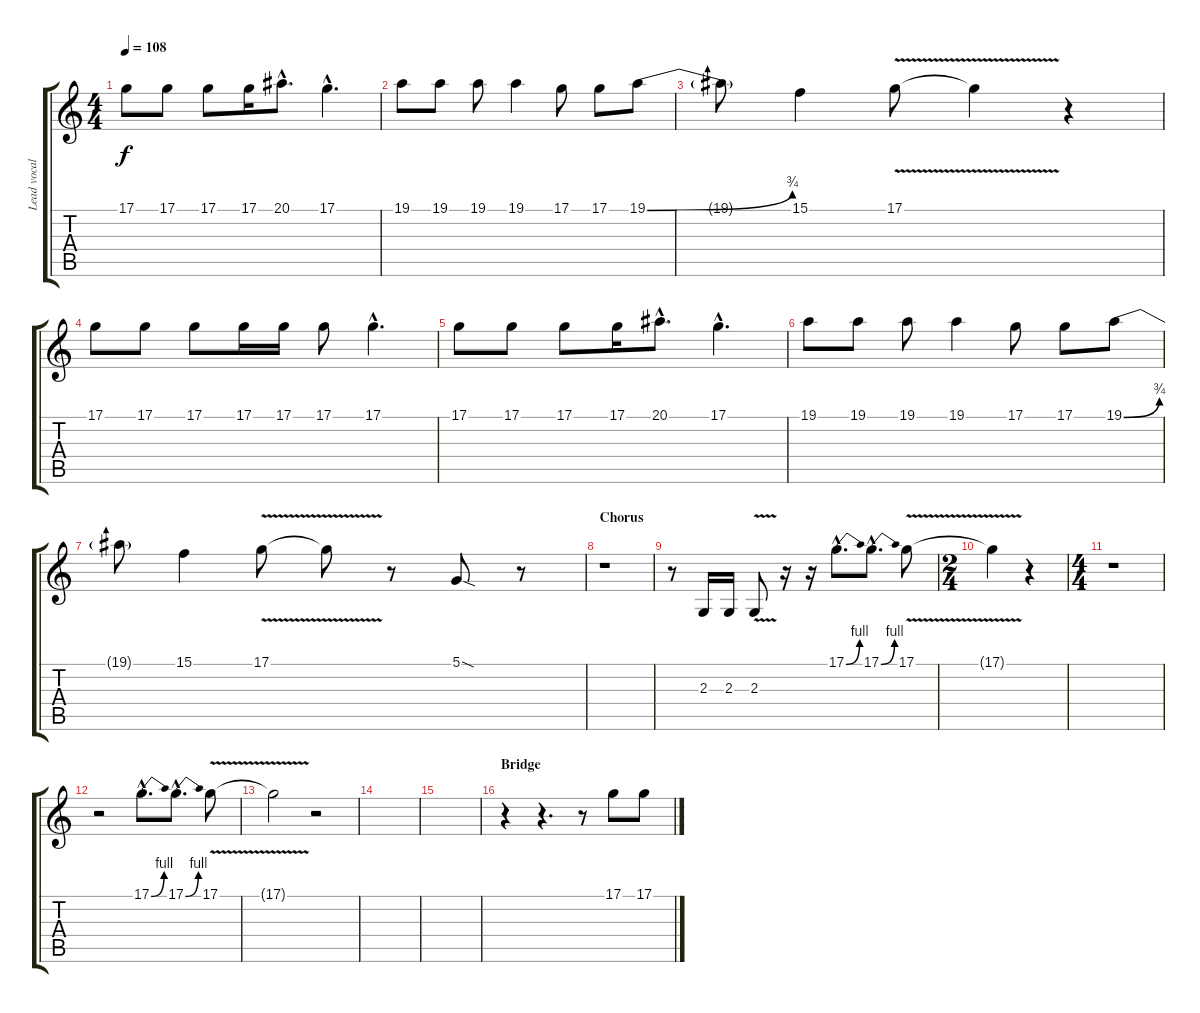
\track ("Lead vocals" "Lead vocal") {instrument lead2sawtooth}
\staff {score tabs}
\tuning (D4 A3 F3 C3 G2 D2) {hide}
\ts (4 4)
\tempo 108
\clef g2
\ks c
17.1.8{dy f} 17.1.8 17.1.8 17.1.16 20.1{hac}.8{d} 17.1{hac}.4{d} |
19.1.8 19.1.8 19.1.8 19.1.4 17.1.8 17.1.8 19.1{be (bend 0 0 60 3)}.8 |
19.1{t}.8 15.1.4 17.1{v}.8 17.1{t}.4 r.4 |
17.1.8 17.1.8 17.1.8 17.1.16 17.1.16 17.1.8 17.1{hac}.4{d} |
17.1.8 17.1.8 17.1.8 17.1.16 20.1{hac}.8{d} 17.1{hac}.4{d} |
19.1.8 19.1.8 19.1.8 19.1.4 17.1.8 17.1.8 19.1{be (bend 0 0 60 3)}.8 |
19.1{t}.8 15.1.4 17.1{v}.8 17.1{t}.8 r.8 5.1{sod}.8 r.8 |
\section ("" "Chorus")
r.1 |
r.8 2.3.16 2.3.16 2.3{v}.8 r.16 r.16 17.1{be (bend 0 0 60 4) hac}.8{d} 17.1{be (bend 0 0 60 4) hac}.8{d} 17.1{v}.8 |
\ts (2 4)
17.1{t}.4 r.4 |
\ts (4 4)
r.1 |
r.2 17.1{be (bend 0 0 60 4) hac}.8{d} 17.1{be (bend 0 0 60 4) hac}.8{d} 17.1{v}.8 |
17.1{t}.2 r.2 |
|
|
\section ("" "Bridge")
r.4 r.4{d} r.8 17.1.8 17.1.8
